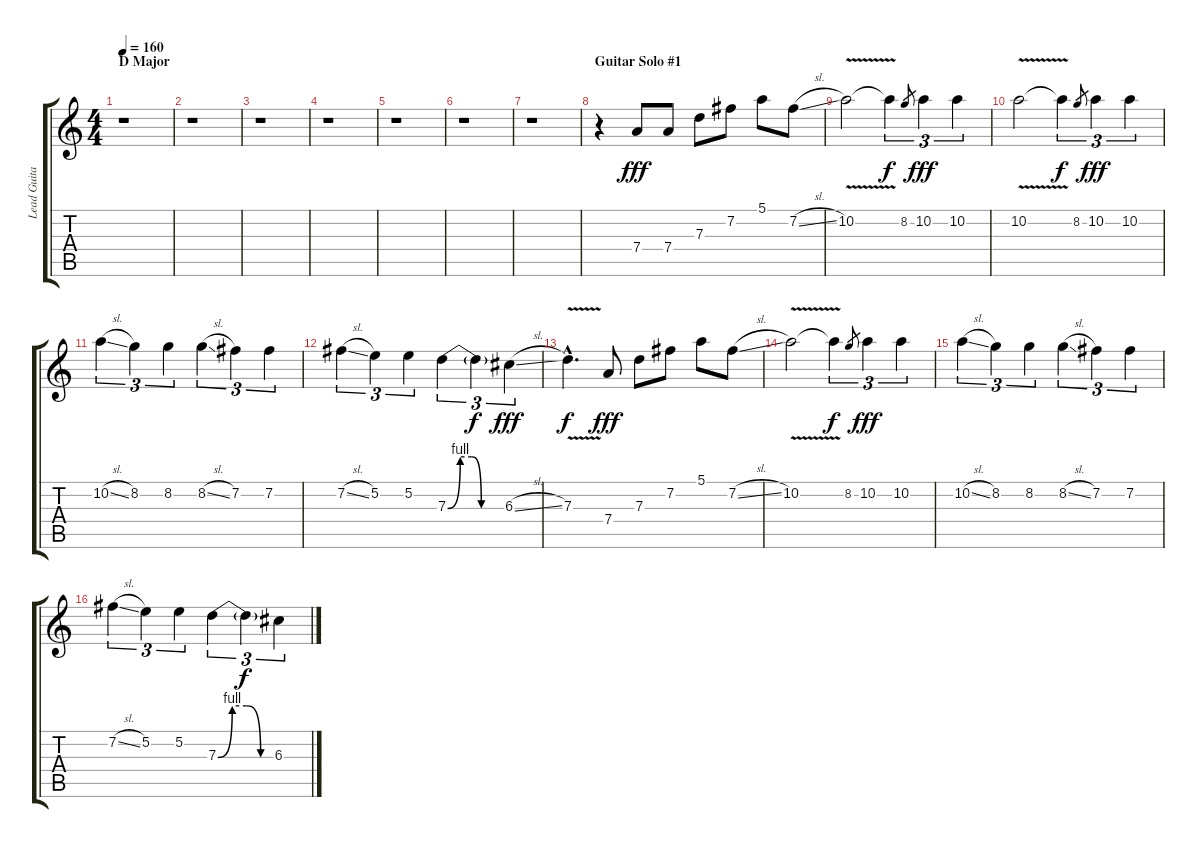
\track ("Lead Guitar" "Lead Guita") {instrument electricguitarjazz}
\staff {score tabs}
\tuning (E4 B3 G3 D3 A2 E2) {hide}
\ts (4 4)
\section ("" "D Major")
\tempo 160
\clef g2
\ks c
r.1{dy fff instrument electricguitarjazz} |
r.1 |
r.1 |
r.1 |
r.1 |
r.1 |
r.1 |
\section ("" "Guitar Solo #1")
r.4 7.4.8 7.4.8 7.3.8 7.2.8 5.1.8 7.2{sl}.8 |
10.2{v}.2 10.2{t}.4{tu (3 2) dy f} 8.2.8{gr} 10.2.4{tu (3 2) dy fff} 10.2.4{tu (3 2)} |
10.2{v}.2 10.2{t}.4{tu (3 2) dy f} 8.2.8{gr} 10.2.4{tu (3 2) dy fff} 10.2.4{tu (3 2)} |
10.2{sl}.4{tu (3 2)} 8.2.4{tu (3 2)} 8.2.4{tu (3 2)} 8.2{sl}.4{tu (3 2)} 7.2.4{tu (3 2)} 7.2.4{tu (3 2)} |
7.2{sl}.4{tu (3 2)} 5.2.4{tu (3 2)} 5.2.4{tu (3 2)} 7.3{be (custom 0 0 13 4 25 4 35 0 45 0 60 0)}.4{tu (3 2)} 7.3{t}.4{tu (3 2) dy f} 6.3{sl}.4{tu (3 2) dy fff} |
7.3{v hac}.4{d dy f} 7.4.8{dy fff} 7.3.8 7.2.8 5.1.8 7.2{sl}.8 |
10.2{v}.2 10.2{t}.4{tu (3 2) dy f} 8.2.8{gr} 10.2.4{tu (3 2) dy fff} 10.2.4{tu (3 2)} |
10.2{sl}.4{tu (3 2)} 8.2.4{tu (3 2)} 8.2.4{tu (3 2)} 8.2{sl}.4{tu (3 2)} 7.2.4{tu (3 2)} 7.2.4{tu (3 2)} |
7.2{sl}.4{tu (3 2)} 5.2.4{tu (3 2)} 5.2.4{tu (3 2)} 7.3{be (custom 0 0 15 4 30 4 45 0 60 0)}.4{tu (3 2)} 7.3{t}.4{tu (3 2) dy f} 6.3{sl}.4{tu (3 2)}
